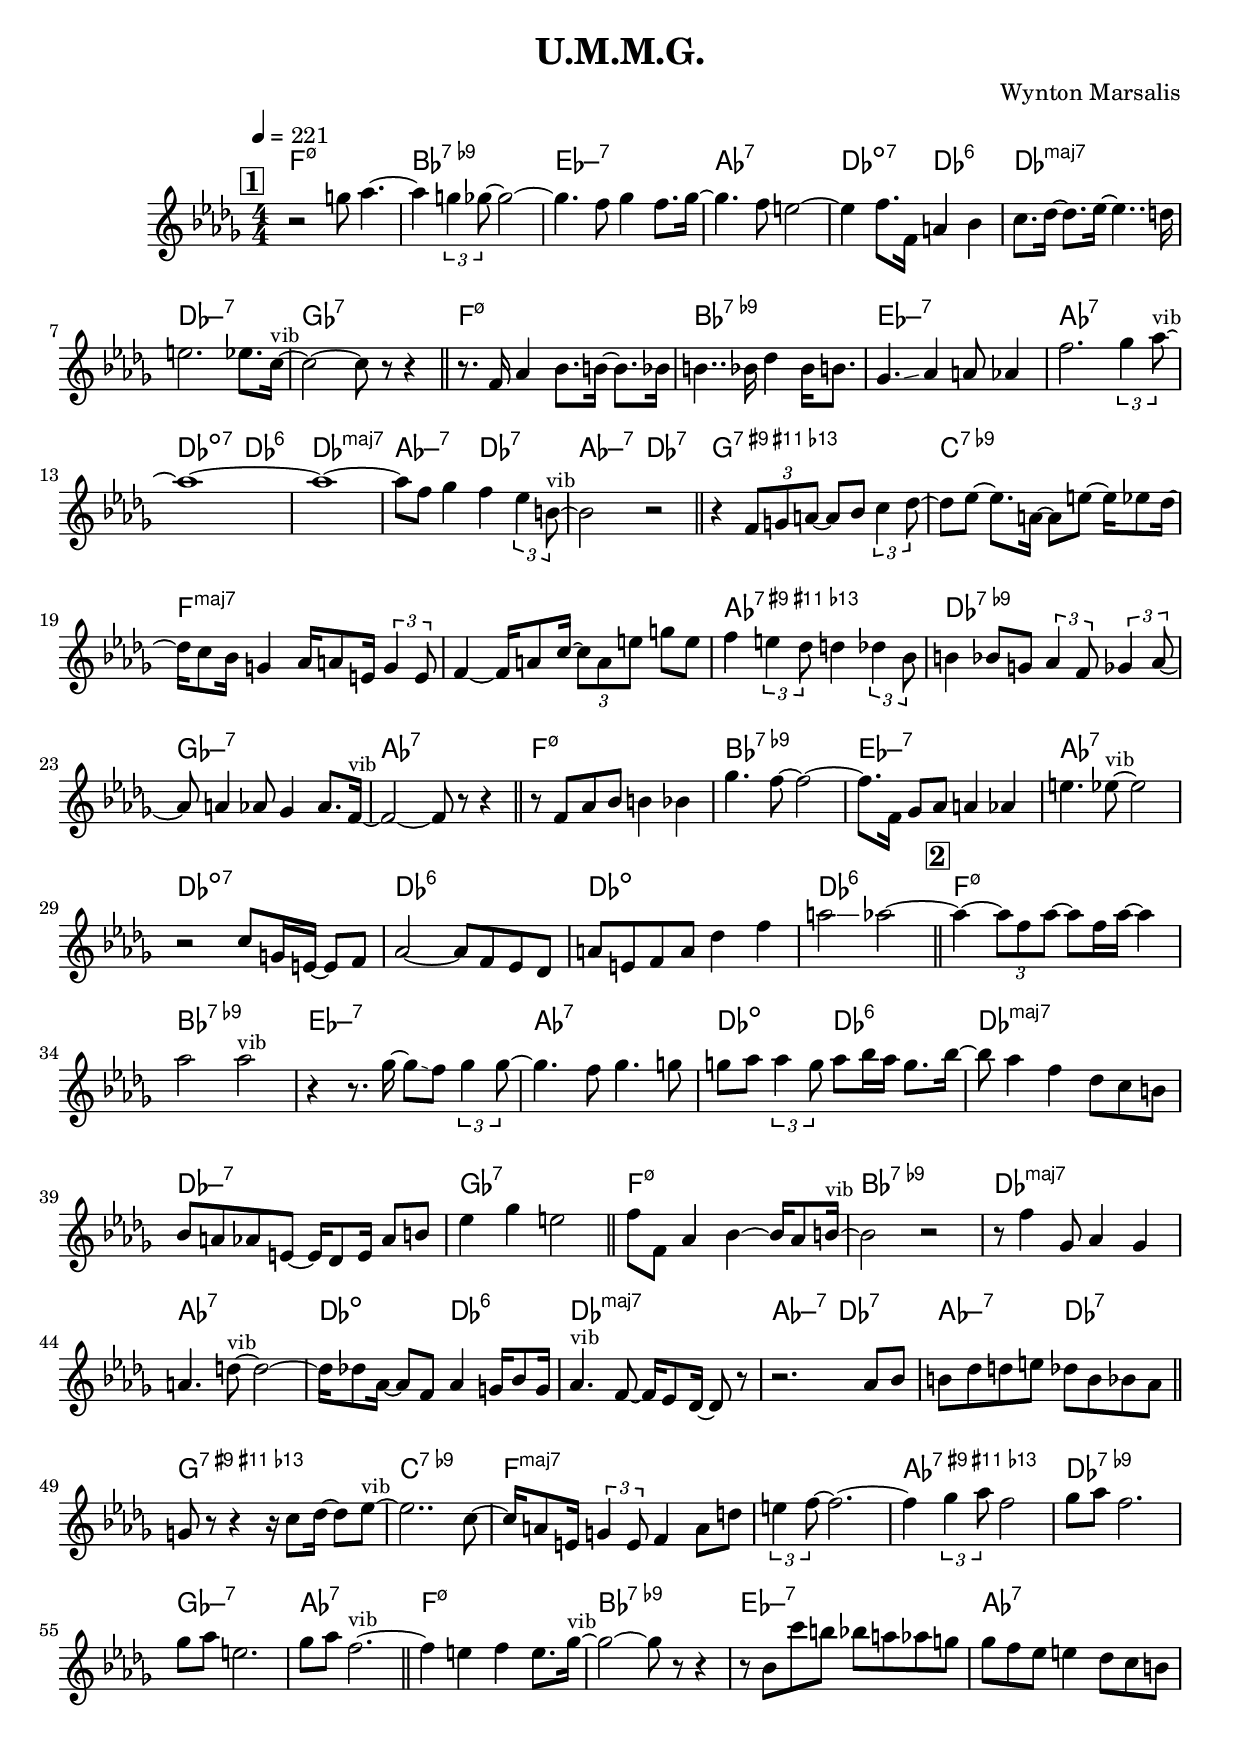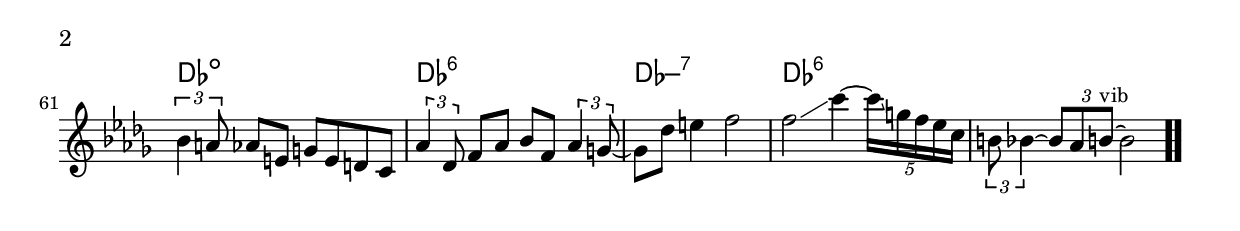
\version "2.13.2"

#(ly:set-option 'point-and-click #f)

\header {
  title = "U.M.M.G."
  composer = "Wynton Marsalis"
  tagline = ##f
}
global =
{
    \override Staff.TimeSignature #'style = #'()
    \time 4/4
    \clef "treble"
    \key des \major
    \override Rest #'direction = #'0
    \override MultiMeasureRest #'staff-position = #0
}
\score
{
<<
    \transpose c' c'

    \new ChordNames { \chords {
      \set majorSevenSymbol = \markup { "maj7" }
      \set minorChordModifier = \markup { \char ##x2013 }
      
      | f1:min5-7 | bes1:9- | es1:min7 | aes1:7 | des2:dim7 des2:6 | des1:maj | des1:min7 | ges1:7 
      | f1:min5-7 | bes1:9- | es1:min7 | aes1:7 | des2:dim7 des2:6 | des1:maj | aes2:min7 des2:7 | aes2:min7 des2:7 
      | g1:13-.9+11+ | c1:9- | f1:maj | s1 | aes1:13-.9+11+ | des1:9- | ges1:min7 | aes1:7 
      | f1:min5-7 | bes1:9- | es1:min7 | aes1:7 | des1:dim7 | des1:6 | des1:dim | des1:6 
      | f1:min5-7 | bes1:9- | es1:min7 | aes1:7 | des2:dim des2:6 | des1:maj | des1:min7 | ges1:7 
      | f1:min5-7 | bes1:9- | des1:maj | aes1:7 | des2:dim des2:6 | des1:maj | aes2:min7 des2:7 | aes2:min7 des2:7 
      | g1:13-.9+11+ | c1:9- | f1:maj | s1 | aes1:13-.9+11+ | des1:9- | ges1:min7 | aes1:7 
      | f1:min5-7 | bes1:9- | es1:min7 | aes1:7 | des1:dim | des1:6 | des1:min7 | des1:6|
      }
      }

    \new Staff
    <<
    \transpose c' c'

    {
      \global
  		%\override Score.MetronomeMark #'transparent = ##t
  		%\override Score.MetronomeMark #'stencil = ##f
  		
  		\override HorizontalBracket #'direction = #UP
  		\override HorizontalBracket #'bracket-flare = #'(0 . 0)
  		
  		\override TextSpanner #'dash-fraction = #1.0
  		\override TextSpanner #'bound-details #'left #'text = \markup{ \concat{\draw-line #'(0 . -1.0) \draw-line #'(1.0 . 0) }}
  		\override TextSpanner #'bound-details #'right #'text = \markup{ \concat{ \draw-line #'(1.0 . 0) \draw-line #'(0 . -1.0) }}
          \set Score.markFormatter = #format-mark-box-numbers


      \tempo 4 = 221
      \set Score.currentBarNumber = #1
     
      \bar "||" \mark \default r2 g''8 aes''4.~ 
      | aes''4 \tuplet 3/2 {g''4 ges''8~} ges''2~ 
      | ges''4. f''8 ges''4 f''8. ges''16~ 
      | ges''4. f''8 e''2~ 
      | e''4 f''8. f'16 a'4 bes'4 
      | c''8. des''16~ des''8. es''16~ es''4.. d''16 
      | e''2. es''8. c''16~^\markup{\left-align \small vib} 
      | c''2~ c''8 r8 r4 
      \bar "||" r8. f'16 aes'4 bes'8. b'16~ b'8. bes'16 
      | b'4.. bes'16 des''4 bes'16 b'8. 
      | ges'4.\glissando  aes'4 a'8 aes'4 
      | f''2. \tuplet 3/2 {ges''4 aes''8~^\markup{\left-align \small vib}} 
      | aes''1~ 
      | aes''1~ 
      | aes''8 f''8 ges''4 f''4 \tuplet 3/2 {es''4 b'8~^\markup{\left-align \small vib}} 
      | b'2 r2 
      \bar "||" r4 \tuplet 3/2 {f'8 g'8 a'8~} a'8 bes'8 \tuplet 3/2 {c''4 des''8~} 
      | des''8 es''8~ es''8. a'16~ a'8 e''8~ e''16 es''8 des''16~ 
      | des''16 c''8 bes'16 g'4 aes'16 a'8 e'16 \tuplet 3/2 {g'4 e'8} 
      | f'4~ f'16 a'8 c''16~ \tuplet 3/2 {c''8 a'8 e''8} g''8 e''8 
      | f''4 \tuplet 3/2 {e''4 des''8} d''4 \tuplet 3/2 {des''4 bes'8} 
      | b'4 bes'8 g'8 \tuplet 3/2 {aes'4 f'8} \tuplet 3/2 {ges'4 aes'8~} 
      | aes'8 a'4 aes'8 ges'4 aes'8. f'16~^\markup{\left-align \small vib} 
      | f'2~ f'8 r8 r4 
      \bar "||" r8 f'8 aes'8 bes'8 b'4 bes'4 
      | ges''4. f''8~ f''2~ 
      | f''8. f'16 ges'8 aes'8 a'4 aes'4 
      | e''4.\glissando  es''8~^\markup{\left-align \small vib} es''2 
      | r2 c''8 g'16 e'16~ e'8 f'8 
      | aes'2~ aes'8 f'8 es'8 des'8 
      | a'8 e'8 f'8 a'8 des''4 f''4 
      | a''2\glissando  aes''2~ 
      \bar "||" \mark \default aes''4~ \tuplet 3/2 {aes''8 f''8 aes''8~} aes''8 f''16 aes''16~ aes''4 
      | aes''2 aes''2^\markup{\left-align \small vib} 
      | r4 r8. ges''16~ ges''8\glissando  f''8 \tuplet 3/2 {ges''4 ges''8~} 
      | ges''4. f''8 ges''4. g''8 
      | g''8 aes''8 \tuplet 3/2 {aes''4 g''8} aes''8 bes''16 aes''16 g''8. bes''16~ 
      | bes''8 aes''4 f''4 des''8 c''8 b'8 
      | bes'8 a'8 aes'8 e'8~ e'16 des'8 e'16 aes'8 b'8 
      | es''4 ges''4 e''2 
      \bar "||" f''8 f'8 aes'4 bes'4~ bes'16 aes'8 b'16~^\markup{\left-align \small vib} 
      | b'2 r2 
      | r8 f''4 ges'8 aes'4 ges'4 
      | a'4. d''8~^\markup{\left-align \small vib} d''2~ 
      | d''16 des''8 aes'16~ aes'8 f'8 aes'4 g'16 bes'8 g'16 
      | aes'4.^\markup{\left-align \small vib} f'8~ f'16 es'8 des'16~ des'8 r8 
      | r2. aes'8 bes'8 
      | b'8 des''8 d''8 e''8 des''8 b'8 bes'8 aes'8 
      \bar "||" g'8 r8 r4 r16 c''8 des''16~ des''8 es''8~^\markup{\left-align \small vib} 
      | es''2.. c''8~ 
      | c''16 a'8 e'16 \tuplet 3/2 {g'4 e'8} f'4 a'8 d''8 
      | \tuplet 3/2 {e''4 f''8~} f''2.~ 
      | f''4 \tuplet 3/2 {ges''4 aes''8} f''2 
      | ges''8 aes''8 f''2. 
      | ges''8 aes''8 e''2. 
      | ges''8 aes''8 f''2.~^\markup{\left-align \small vib} 
      \bar "||" f''4 e''4 f''4 e''8. ges''16~^\markup{\left-align \small vib} 
      | ges''2~ ges''8 r8 r4 
      | r8 bes'8 c'''8 b''8 bes''8 a''8 aes''8 g''8 
      | ges''8 f''8 es''8 e''4 des''8 c''8 b'8 
      | \tuplet 3/2 {bes'4 a'8} aes'8 e'8 g'8 e'8 d'8 c'8 
      | \tuplet 3/2 {aes'4 des'8} f'8 aes'8 bes'8 f'8 \tuplet 3/2 {aes'4 g'8~} 
      | g'8 des''8 e''4 f''2 
      | f''2\glissando  c'''4~ \tuplet 5/4 {c'''16\glissando  g''16 f''16 es''16 c''16} 
      | \tuplet 3/2 {b'8 bes'4~} \tuplet 3/2 {bes'8 aes'8 b'8~^\markup{\left-align \small vib}} b'2\bar  ".."
    }
    >>
>>    
}
